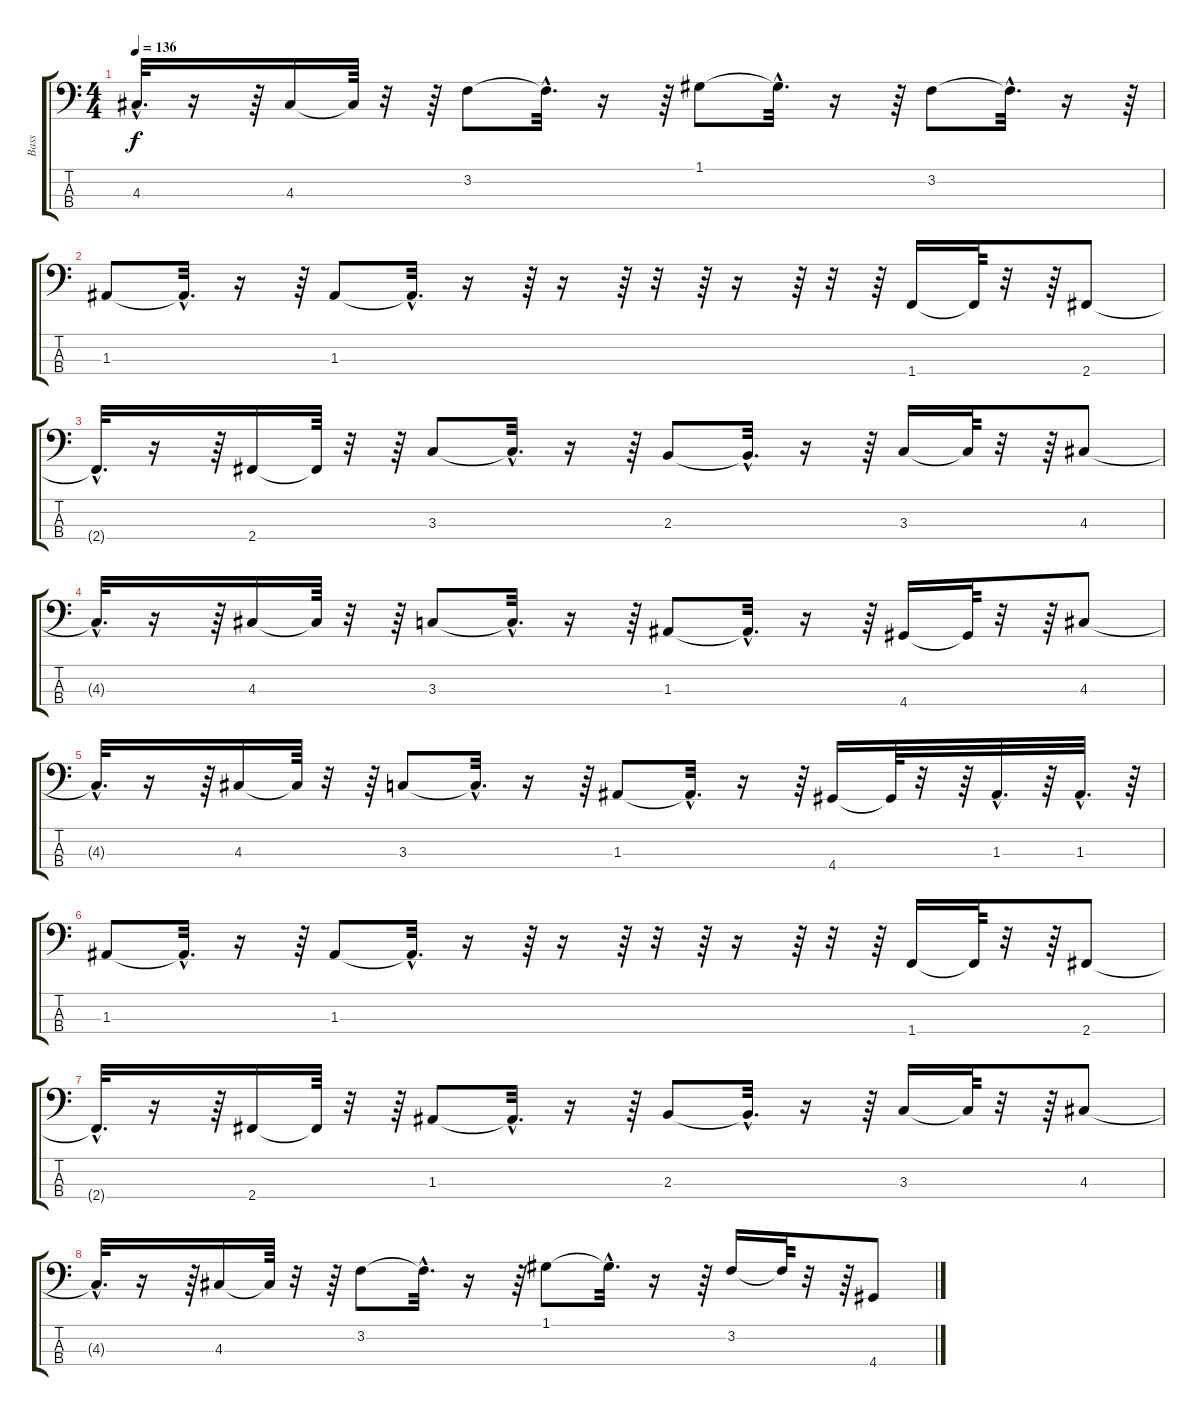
\track ("Bass" "Bass") {instrument electricbassfinger}
\staff {score tabs}
\tuning (G2 D2 A1 E1) {hide}
\ts (4 4)
\tempo 136
\clef f4
\ks c
4.3{hac t}.32{d dy f} r.16 r.64 4.3.16 4.3{t}.64 r.32 r.64 3.2.8 3.2{hac t}.32{d} r.16 r.64 1.1.8 1.1{hac t}.32{d} r.16 r.64 3.2.8 3.2{hac t}.32{d} r.16 r.64 |
1.3.8 1.3{hac t}.32{d} r.16 r.64 1.3.8 1.3{hac t}.32{d} r.16 r.64 r.16 r.64 r.32 r.64 r.16 r.64 r.32 r.64 1.4.16 1.4{t}.64 r.32 r.64 2.4.8 |
2.4{hac t}.32{d} r.16 r.64 2.4.16 2.4{t}.64 r.32 r.64 3.3.8 3.3{hac t}.32{d} r.16 r.64 2.3.8 2.3{hac t}.32{d} r.16 r.64 3.3.16 3.3{t}.64 r.32 r.64 4.3.8 |
4.3{hac t}.32{d} r.16 r.64 4.3.16 4.3{t}.64 r.32 r.64 3.3.8 3.3{hac t}.32{d} r.16 r.64 1.3.8 1.3{hac t}.32{d} r.16 r.64 4.4.16 4.4{t}.64 r.32 r.64 4.3.8 |
4.3{hac t}.32{d} r.16 r.64 4.3.16 4.3{t}.64 r.32 r.64 3.3.8 3.3{hac t}.32{d} r.16 r.64 1.3.8 1.3{hac t}.32{d} r.16 r.64 4.4.16 4.4{t}.64 r.32 r.64 1.3{hac}.32{d} r.64 1.3{hac}.32{d} r.64 |
1.3.8 1.3{hac t}.32{d} r.16 r.64 1.3.8 1.3{hac t}.32{d} r.16 r.64 r.16 r.64 r.32 r.64 r.16 r.64 r.32 r.64 1.4.16 1.4{t}.64 r.32 r.64 2.4.8 |
2.4{hac t}.32{d} r.16 r.64 2.4.16 2.4{t}.64 r.32 r.64 1.3.8 1.3{hac t}.32{d} r.16 r.64 2.3.8 2.3{hac t}.32{d} r.16 r.64 3.3.16 3.3{t}.64 r.32 r.64 4.3.8 |
4.3{hac t}.32{d} r.16 r.64 4.3.16 4.3{t}.64 r.32 r.64 3.2.8 3.2{hac t}.32{d} r.16 r.64 1.1.8 1.1{hac t}.32{d} r.16 r.64 3.2.16 3.2{t}.64 r.32 r.64 4.4.8
